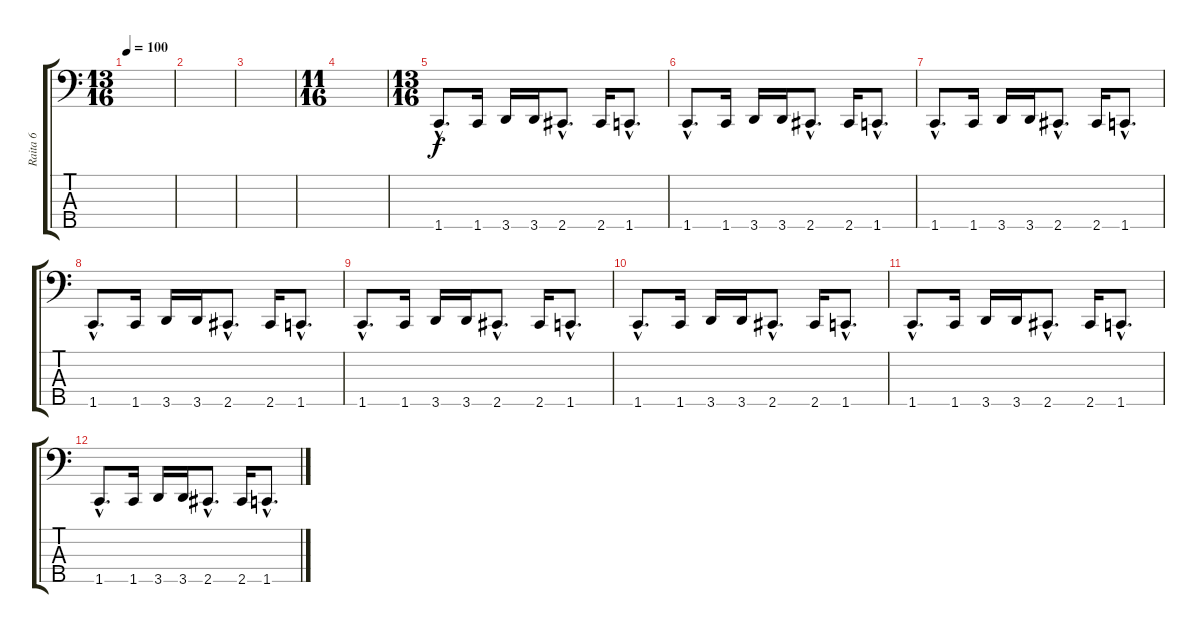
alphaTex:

\track ("Raita 6" "Raita 6") {instrument electricbassfinger}
\staff {score tabs}
\tuning (G2 D2 A1 E1 B0) {hide}
\ts (13 16)
\tempo 100
\clef f4
\ks c
|
|
|
\ts (11 16)
|
\ts (13 16)
1.5{hac}.8{d} 1.5.16 3.5.16 3.5.16 2.5{hac}.8{d} 2.5.16 1.5{hac}.8{d} |
1.5{hac}.8{d} 1.5.16 3.5.16 3.5.16 2.5{hac}.8{d} 2.5.16 1.5{hac}.8{d} |
1.5{hac}.8{d} 1.5.16 3.5.16 3.5.16 2.5{hac}.8{d} 2.5.16 1.5{hac}.8{d} |
1.5{hac}.8{d} 1.5.16 3.5.16 3.5.16 2.5{hac}.8{d} 2.5.16 1.5{hac}.8{d} |
1.5{hac}.8{d} 1.5.16 3.5.16 3.5.16 2.5{hac}.8{d} 2.5.16 1.5{hac}.8{d} |
1.5{hac}.8{d} 1.5.16 3.5.16 3.5.16 2.5{hac}.8{d} 2.5.16 1.5{hac}.8{d} |
1.5{hac}.8{d} 1.5.16 3.5.16 3.5.16 2.5{hac}.8{d} 2.5.16 1.5{hac}.8{d} |
1.5{hac}.8{d} 1.5.16 3.5.16 3.5.16 2.5{hac}.8{d} 2.5.16 1.5{hac}.8{d}
